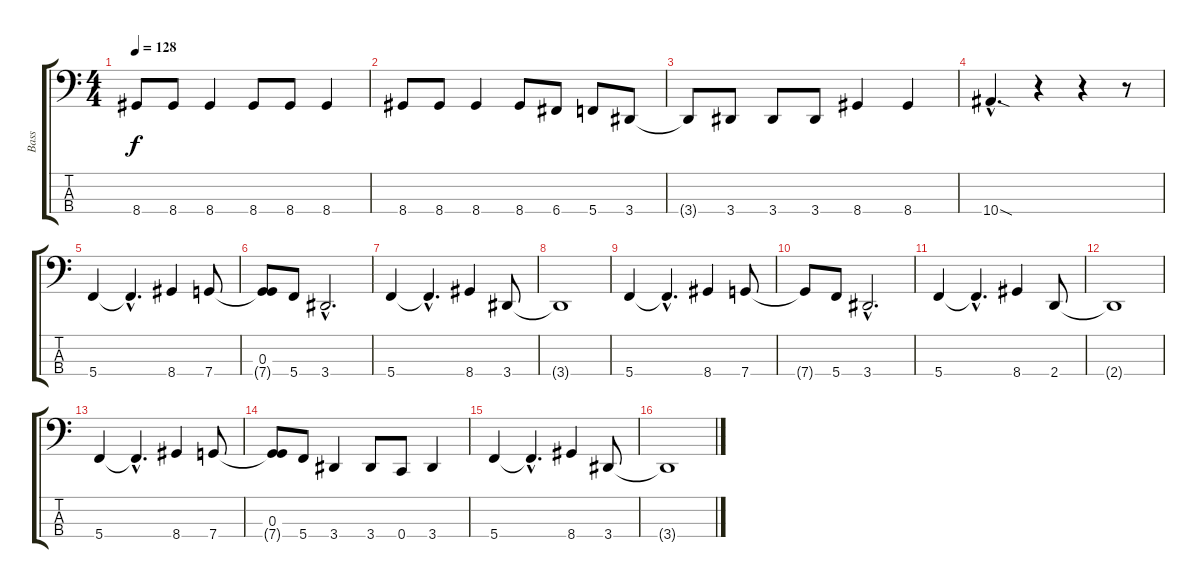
\track ("Bass" "Bass") {instrument electricbasspick}
\staff {score tabs}
\tuning (F2 C2 G1 C1) {hide}
\ts (4 4)
\tempo 128
\clef f4
\ks c
8.4{t}.8{dy f} 8.4.8 8.4.4 8.4.8 8.4.8 8.4.4 |
8.4.8 8.4.8 8.4.4 8.4.8 6.4.8 5.4.8 3.4.8 |
3.4{t}.8 3.4.8 3.4.8 3.4.8 8.4.4 8.4.4 |
10.4{sod hac}.4{d} r.4 r.4 r.8 |
5.4.4 5.4{hac t}.4{d} 8.4.4 7.4.8 |
(0.3 7.4{t}).8 5.4.8 3.4{hac}.2{d} |
5.4.4 5.4{hac t}.4{d} 8.4.4 3.4.8 |
3.4{t}.1 |
5.4.4 5.4{hac t}.4{d} 8.4.4 7.4.8 |
7.4{t}.8 5.4.8 3.4{hac}.2{d} |
5.4.4 5.4{hac t}.4{d} 8.4.4 2.4.8 |
2.4{t}.1 |
5.4.4 5.4{hac t}.4{d} 8.4.4 7.4.8 |
(0.3 7.4{t}).8 5.4.8 3.4.4 3.4.8 0.4.8 3.4.4 |
5.4.4 5.4{hac t}.4{d} 8.4.4 3.4.8 |
3.4{t}.1
